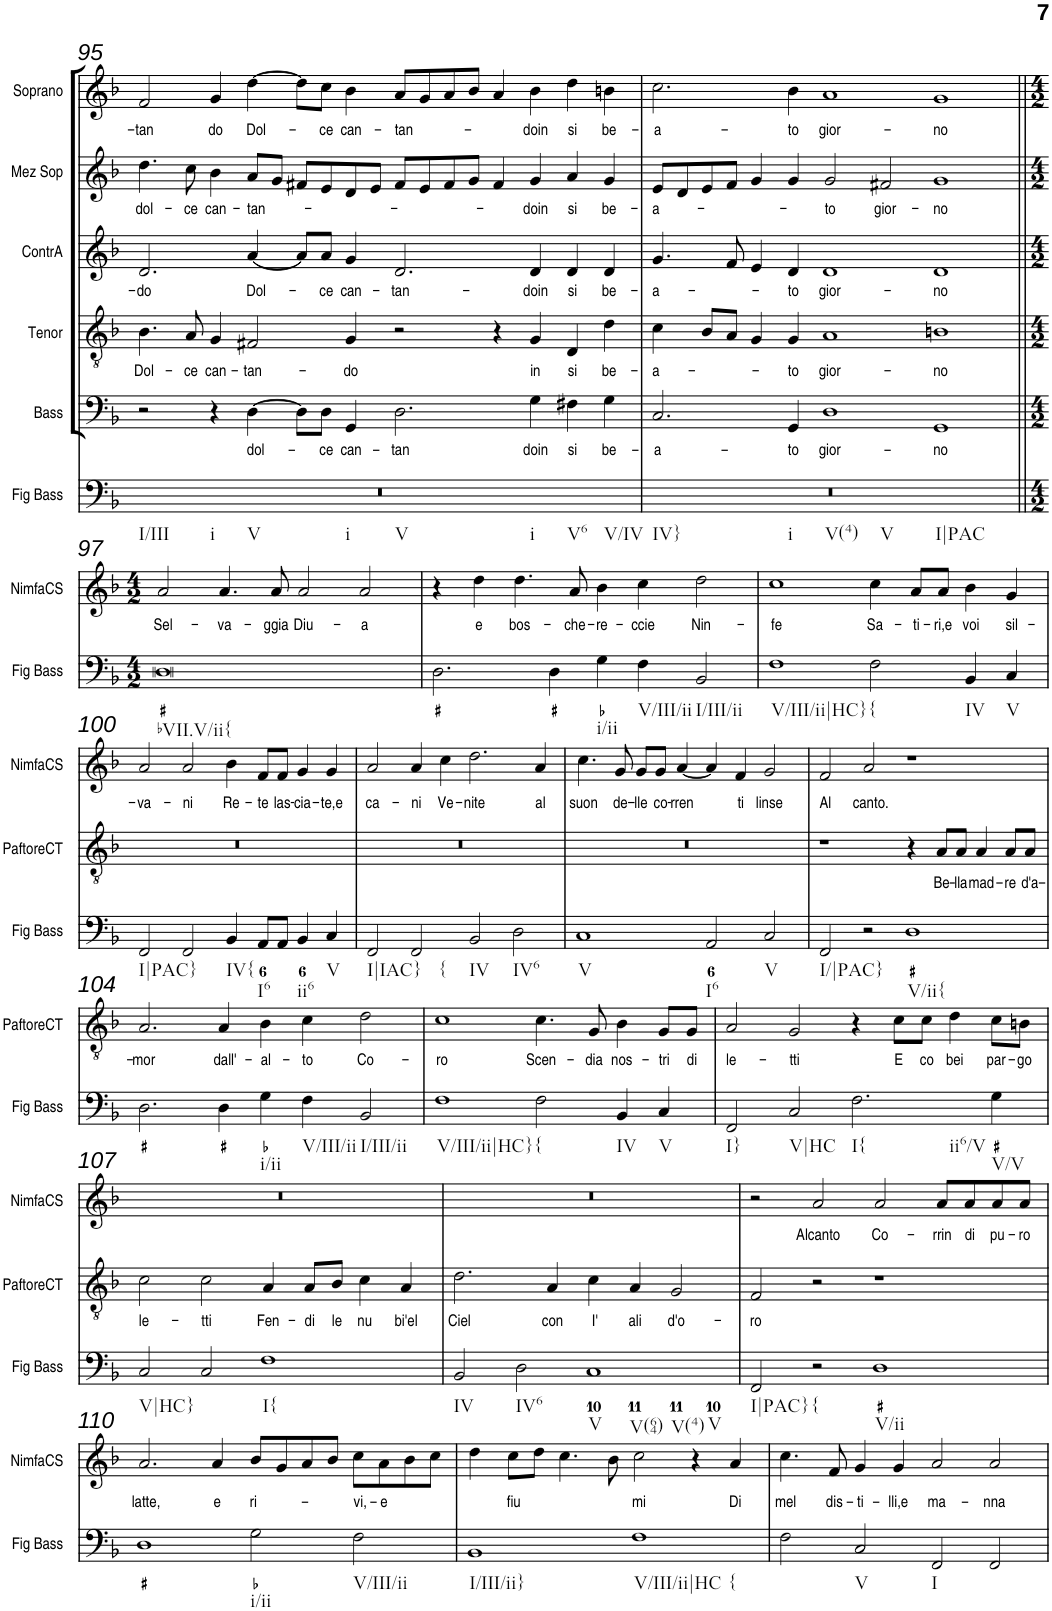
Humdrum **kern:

**kern	**kern	**text	**kern	**text	**kern	**text	**kern	**text	**kern	**text	**kern	**text	**kern	**text
*part8	*part7	*part7	*part6	*part6	*part5	*part5	*part4	*part4	*part3	*part3	*part2	*part2	*part1	*part1
*staff8	*staff7	*staff7	*staff6	*staff6	*staff5	*staff5	*staff4	*staff4	*staff3	*staff3	*staff2	*staff2	*staff1	*staff1
*I"Fig Bass	*I"Paftore del Coro	*	*I"Bass	*	*I"Tenor	*	*I"ContrA	*	*I"Mez Sop	*	*I"Soprano	*	*I"Nimfa del Coro	*
*I'Fig Bass	*	*	*I'Bass	*	*I'Tenor	*	*I'ContrA	*	*I'Mez Sop	*	*I'Soprano	*	*	*
!!LO:PB:g=z
*clefF4	*clefGv2	*	*clefF4	*	*clefGv2	*	*clefG2	*	*clefG2	*	*clefG2	*	*clefG2	*
*k[b-]	*k[b-]	*	*k[b-]	*	*k[b-]	*	*k[b-]	*	*k[b-]	*	*k[b-]	*	*k[b-]	*
*M6/2	*M6/2	*	*M6/2	*	*M6/2	*	*M6/2	*	*M6/2	*	*M6/2	*	*M6/2	*
=95	=95	=95	=95	=95	=95	=95	=95	=95	=95	=95	=95	=95	=95	=95
!LO:TX:b:t=I/III	!	!	!	!	!	!	!	!	!	!	!	!	!	!
!LO:TX:b:t=i	!	!	!	!	!	!	!	!	!	!	!	!	!	!
!LO:TX:b:t=V	!	!	!	!	!	!	!	!	!	!	!	!	!	!
!LO:TX:b:t=i	!	!	!	!	!	!	!	!	!	!	!	!	!	!
!LO:TX:b:t=V	!	!	!	!	!	!	!	!	!	!	!	!	!	!
!LO:TX:b:t=i	!	!	!	!	!	!	!	!	!	!	!	!	!	!
!LO:TX:b:t=V6	!	!	!	!	!	!	!	!	!	!	!	!	!	!
!LO:TX:b:t=V/IV	!	!	!	!	!	!	!	!	!	!	!	!	!	!
!	!	!	!	!	!	!LO:LY:b	!	!LO:LY:b	!	!LO:LY:b	!	!LO:LY:b	!	!
0.r	0.r	.	2r	.	4.B-\	Dol-	2.d/	-do	4.dd\	dol-	2f/	-tan	0.r	.
!	!	!	!	!	!	!LO:LY:b	!	!	!	!LO:LY:b	!	!	!	!
.	.	.	.	.	8A/	-ce	.	.	8cc\	-ce	.	.	.	.
!	!	!	!	!	!	!LO:LY:b	!	!	!	!LO:LY:b	!	!LO:LY:b	!	!
.	.	.	4r	.	4G/	can-	.	.	4b-\	can-	4g/	do	.	.
!	!	!	!	!LO:LY:b	!	!LO:LY:b	!	!LO:LY:b	!	!LO:LY:b	!	!LO:LY:b	!	!
.	.	.	[4D\	dol-	2F#X/	-tan-	[4a/	Dol-	8a/L	-tan-	[4dd\	Dol-	.	.
.	.	.	.	.	.	.	.	.	8g/J	.	.	.	.	.
.	.	.	8D\L]	.	.	.	8a/L]	.	8f#X/L	.	8dd\L]	.	.	.
!	!	!	!	!LO:LY:b	!	!	!	!LO:LY:b	!	!	!	!LO:LY:b	!	!
.	.	.	8D\J	-ce	.	.	8a/J	-ce	8e/	.	8cc\J	-ce	.	.
!	!	!	!	!LO:LY:b	!	!LO:LY:b	!	!LO:LY:b	!	!	!	!LO:LY:b	!	!
.	.	.	4GG/	can-	4G/	-do	4g/	can-	8d/	.	4b-\	can-	.	.
.	.	.	.	.	.	.	.	.	8e/J	.	.	.	.	.
!	!	!	!	!LO:LY:b	!	!	!	!LO:LY:b	!	!	!	!LO:LY:b	!	!
.	.	.	2.D\	-tan	2r	.	2.d/	-tan-	8f#/L	.	8a/L	-tan-	.	.
.	.	.	.	.	.	.	.	.	8e/	.	8g/	.	.	.
.	.	.	.	.	.	.	.	.	8f#/	.	8a/	.	.	.
.	.	.	.	.	.	.	.	.	8g/J	.	8b-/J	.	.	.
.	.	.	.	.	4r	.	.	.	4f#/	.	4a/	.	.	.
!	!	!	!	!LO:LY:b	!	!LO:LY:b	!	!LO:LY:b	!	!LO:LY:b	!	!LO:LY:b	!	!
.	.	.	4G\	doin	4G/	in	4d/	-doin	4g/	-doin	4b-\	-doin	.	.
!	!	!	!	!LO:LY:b	!	!LO:LY:b	!	!LO:LY:b	!	!LO:LY:b	!	!LO:LY:b	!	!
.	.	.	4F#X\	si	4D/	si	4d/	si	4a/	si	4dd\	si	.	.
!	!	!	!	!LO:LY:b	!	!LO:LY:b	!	!LO:LY:b	!	!LO:LY:b	!	!LO:LY:b	!	!
.	.	.	4G\	be-	4d\	be-	4d/	be-	4g/	be-	4bn\	be-	.	.
=96	=96	=96	=96	=96	=96	=96	=96	=96	=96	=96	=96	=96	=96	=96
!LO:TX:b:t=IV}	!	!	!	!	!	!	!	!	!	!	!	!	!	!
!LO:TX:b:t=i	!	!	!	!	!	!	!	!	!	!	!	!	!	!
!LO:TX:b:t=V(4)	!	!	!	!	!	!	!	!	!	!	!	!	!	!
!LO:TX:b:t=V	!	!	!	!	!	!	!	!	!	!	!	!	!	!
!LO:TX:b:t=I|PAC	!	!	!	!	!	!	!	!	!	!	!	!	!	!
!	!	!	!	!LO:LY:b	!	!LO:LY:b	!	!LO:LY:b	!	!LO:LY:b	!	!LO:LY:b	!	!
0.r	0.r	.	2.C/	-a-	4c\	-a-	4.g/	-a-	8e/L	-a-	2.cc\	-a-	0.r	.
.	.	.	.	.	.	.	.	.	8d/	.	.	.	.	.
.	.	.	.	.	8B-/L	.	.	.	8e/	.	.	.	.	.
.	.	.	.	.	8A/J	.	8f/	.	8f/J	.	.	.	.	.
.	.	.	.	.	4G/	.	4e/	.	4g/	.	.	.	.	.
!	!	!	!	!LO:LY:b	!	!LO:LY:b	!	!LO:LY:b	!	!	!	!LO:LY:b	!	!
.	.	.	4GG/	-to	4G/	-to	4d/	-to	4g/	.	4b-\	-to	.	.
!	!	!	!	!LO:LY:b	!	!LO:LY:b	!	!LO:LY:b	!	!LO:LY:b	!	!LO:LY:b	!	!
.	.	.	1D	gior-	1A	gior-	1d	gior-	2g/	to	1a	gior-	.	.
!	!	!	!	!	!	!	!	!	!	!LO:LY:b	!	!	!	!
.	.	.	.	.	.	.	.	.	2f#X/	gior-	.	.	.	.
!	!	!	!	!LO:LY:b	!	!LO:LY:b	!	!LO:LY:b	!	!LO:LY:b	!	!LO:LY:b	!	!
.	.	.	1GG	-no	1Bn	-no	1d	-no	1g	-no	1g	-no	.	.
!!LO:LB:g=z
=97||	=97||	=97||	=97||	=97||	=97||	=97||	=97||	=97||	=97||	=97||	=97||	=97||	=97||	=97||
*M4/2	*M4/2	*	*M4/2	*	*M4/2	*	*M4/2	*	*M4/2	*	*M4/2	*	*M4/2	*
!LO:TX:b:t=bVII.V/ii{	!	!	!	!	!	!	!	!	!	!	!	!	!	!
!	!	!	!	!	!	!	!	!	!	!	!	!	!	!LO:LY:b
0D	0r	.	0r	.	0r	.	0r	.	0r	.	0r	.	2a/	Sel-
!	!	!	!	!	!	!	!	!	!	!	!	!	!	!LO:LY:b
.	.	.	.	.	.	.	.	.	.	.	.	.	4.a/	-va-
!	!	!	!	!	!	!	!	!	!	!	!	!	!	!LO:LY:b
.	.	.	.	.	.	.	.	.	.	.	.	.	8a/	-ggia
!	!	!	!	!	!	!	!	!	!	!	!	!	!	!LO:LY:b
.	.	.	.	.	.	.	.	.	.	.	.	.	2a/	Diu-
!	!	!	!	!	!	!	!	!	!	!	!	!	!	!LO:LY:b
.	.	.	.	.	.	.	.	.	.	.	.	.	2a/	-a
=98	=98	=98	=98	=98	=98	=98	=98	=98	=98	=98	=98	=98	=98	=98
2.D\	0r	.	0r	.	0r	.	0r	.	0r	.	0r	.	4r	.
!	!	!	!	!	!	!	!	!	!	!	!	!	!	!LO:LY:b
.	.	.	.	.	.	.	.	.	.	.	.	.	4dd\	e
!	!	!	!	!	!	!	!	!	!	!	!	!	!	!LO:LY:b
.	.	.	.	.	.	.	.	.	.	.	.	.	4.dd\	bos-
4D\	.	.	.	.	.	.	.	.	.	.	.	.	.	.
!	!	!	!	!	!	!	!	!	!	!	!	!	!	!LO:LY:b
.	.	.	.	.	.	.	.	.	.	.	.	.	8a/	-che-
!LO:TX:b:t=i/ii	!	!	!	!	!	!	!	!	!	!	!	!	!	!
!	!	!	!	!	!	!	!	!	!	!	!	!	!	!LO:LY:b
4G\	.	.	.	.	.	.	.	.	.	.	.	.	4b-\	-re-
!LO:TX:b:t=V/III/ii	!	!	!	!	!	!	!	!	!	!	!	!	!	!
!	!	!	!	!	!	!	!	!	!	!	!	!	!	!LO:LY:b
4F\	.	.	.	.	.	.	.	.	.	.	.	.	4cc\	-ccie
!LO:TX:b:t=I/III/ii	!	!	!	!	!	!	!	!	!	!	!	!	!	!
!	!	!	!	!	!	!	!	!	!	!	!	!	!	!LO:LY:b
2BB-/	.	.	.	.	.	.	.	.	.	.	.	.	2dd\	Nin-
=99	=99	=99	=99	=99	=99	=99	=99	=99	=99	=99	=99	=99	=99	=99
!LO:TX:b:t=V/III/ii|HC}	!	!	!	!	!	!	!	!	!	!	!	!	!	!
!	!	!	!	!	!	!	!	!	!	!	!	!	!	!LO:LY:b
1F	0r	.	0r	.	0r	.	0r	.	0r	.	0r	.	1cc	-fe
!LO:TX:b:t={	!	!	!	!	!	!	!	!	!	!	!	!	!	!
!	!	!	!	!	!	!	!	!	!	!	!	!	!	!LO:LY:b
2F\	.	.	.	.	.	.	.	.	.	.	.	.	4cc\	Sa-
!	!	!	!	!	!	!	!	!	!	!	!	!	!	!LO:LY:b
.	.	.	.	.	.	.	.	.	.	.	.	.	8a/L	-ti-
!	!	!	!	!	!	!	!	!	!	!	!	!	!	!LO:LY:b
.	.	.	.	.	.	.	.	.	.	.	.	.	8a/J	-ri,e
!LO:TX:b:t=IV	!	!	!	!	!	!	!	!	!	!	!	!	!	!
!	!	!	!	!	!	!	!	!	!	!	!	!	!	!LO:LY:b
4BB-/	.	.	.	.	.	.	.	.	.	.	.	.	4b-\	voi
!LO:TX:b:t=V	!	!	!	!	!	!	!	!	!	!	!	!	!	!
!	!	!	!	!	!	!	!	!	!	!	!	!	!	!LO:LY:b
4C/	.	.	.	.	.	.	.	.	.	.	.	.	4g/	sil-
!!LO:LB:g=z
=100	=100	=100	=100	=100	=100	=100	=100	=100	=100	=100	=100	=100	=100	=100
!LO:TX:b:t=I|PAC}	!	!	!	!	!	!	!	!	!	!	!	!	!	!
!	!	!	!	!	!	!	!	!	!	!	!	!	!	!LO:LY:b
2FF/	0r	.	0r	.	0r	.	0r	.	0r	.	0r	.	2a/	-va-
!	!	!	!	!	!	!	!	!	!	!	!	!	!	!LO:LY:b
2FF/	.	.	.	.	.	.	.	.	.	.	.	.	2a/	-ni
!LO:TX:b:t=IV{	!	!	!	!	!	!	!	!	!	!	!	!	!	!
!	!	!	!	!	!	!	!	!	!	!	!	!	!	!LO:LY:b
4BB-/	.	.	.	.	.	.	.	.	.	.	.	.	4b-\	Re-
!LO:TX:b:t=I6	!	!	!	!	!	!	!	!	!	!	!	!	!	!
!	!	!	!	!	!	!	!	!	!	!	!	!	!	!LO:LY:b
8AA/L	.	.	.	.	.	.	.	.	.	.	.	.	8f/L	-te
!	!	!	!	!	!	!	!	!	!	!	!	!	!	!LO:LY:b
8AA/J	.	.	.	.	.	.	.	.	.	.	.	.	8f/J	las-
!LO:TX:b:t=ii6	!	!	!	!	!	!	!	!	!	!	!	!	!	!
!	!	!	!	!	!	!	!	!	!	!	!	!	!	!LO:LY:b
4BB-/	.	.	.	.	.	.	.	.	.	.	.	.	4g/	-cia-
!LO:TX:b:t=V	!	!	!	!	!	!	!	!	!	!	!	!	!	!
!	!	!	!	!	!	!	!	!	!	!	!	!	!	!LO:LY:b
4C/	.	.	.	.	.	.	.	.	.	.	.	.	4g/	-te,e
=101	=101	=101	=101	=101	=101	=101	=101	=101	=101	=101	=101	=101	=101	=101
!LO:TX:b:t=I|IAC}	!	!	!	!	!	!	!	!	!	!	!	!	!	!
!	!	!	!	!	!	!	!	!	!	!	!	!	!	!LO:LY:b
2FF/	0r	.	0r	.	0r	.	0r	.	0r	.	0r	.	2a/	ca-
!LO:TX:b:t={	!	!	!	!	!	!	!	!	!	!	!	!	!	!
!	!	!	!	!	!	!	!	!	!	!	!	!	!	!LO:LY:b
2FF/	.	.	.	.	.	.	.	.	.	.	.	.	4a/	-ni
!	!	!	!	!	!	!	!	!	!	!	!	!	!	!LO:LY:b
.	.	.	.	.	.	.	.	.	.	.	.	.	4cc\	Ve-
!LO:TX:b:t=IV	!	!	!	!	!	!	!	!	!	!	!	!	!	!
!	!	!	!	!	!	!	!	!	!	!	!	!	!	!LO:LY:b
2BB-/	.	.	.	.	.	.	.	.	.	.	.	.	2.dd\	-nite
!LO:TX:b:t=IV6	!	!	!	!	!	!	!	!	!	!	!	!	!	!
2D\	.	.	.	.	.	.	.	.	.	.	.	.	.	.
!	!	!	!	!	!	!	!	!	!	!	!	!	!	!LO:LY:b
.	.	.	.	.	.	.	.	.	.	.	.	.	4a/	al
=102	=102	=102	=102	=102	=102	=102	=102	=102	=102	=102	=102	=102	=102	=102
!LO:TX:b:t=V	!	!	!	!	!	!	!	!	!	!	!	!	!	!
!	!	!	!	!	!	!	!	!	!	!	!	!	!	!LO:LY:b
1C	0r	.	0r	.	0r	.	0r	.	0r	.	0r	.	4.cc\	suon
!	!	!	!	!	!	!	!	!	!	!	!	!	!	!LO:LY:b
.	.	.	.	.	.	.	.	.	.	.	.	.	8g/	de-
!	!	!	!	!	!	!	!	!	!	!	!	!	!	!LO:LY:b
.	.	.	.	.	.	.	.	.	.	.	.	.	8g/L	-lle
!	!	!	!	!	!	!	!	!	!	!	!	!	!	!LO:LY:b
.	.	.	.	.	.	.	.	.	.	.	.	.	8g/J	co-
!	!	!	!	!	!	!	!	!	!	!	!	!	!	!LO:LY:b
.	.	.	.	.	.	.	.	.	.	.	.	.	[4a/	-rren
!LO:TX:b:t=I6	!	!	!	!	!	!	!	!	!	!	!	!	!	!
2AA/	.	.	.	.	.	.	.	.	.	.	.	.	4a/]	.
!	!	!	!	!	!	!	!	!	!	!	!	!	!	!LO:LY:b
.	.	.	.	.	.	.	.	.	.	.	.	.	4f/	ti
!LO:TX:b:t=V	!	!	!	!	!	!	!	!	!	!	!	!	!	!
!	!	!	!	!	!	!	!	!	!	!	!	!	!	!LO:LY:b
2C/	.	.	.	.	.	.	.	.	.	.	.	.	2g/	linse
=103	=103	=103	=103	=103	=103	=103	=103	=103	=103	=103	=103	=103	=103	=103
!LO:TX:b:t=I/|PAC}	!	!	!	!	!	!	!	!	!	!	!	!	!	!
!	!	!	!	!	!	!	!	!	!	!	!	!	!	!LO:LY:b
2FF/	1r	.	0r	.	0r	.	0r	.	0r	.	0r	.	2f/	Al
!	!	!	!	!	!	!	!	!	!	!	!	!	!	!LO:LY:b
2r	.	.	.	.	.	.	.	.	.	.	.	.	2a/	canto.
!LO:TX:b:t=V/ii{	!	!	!	!	!	!	!	!	!	!	!	!	!	!
1D	4r	.	.	.	.	.	.	.	.	.	.	.	1r	.
!	!	!LO:LY:b	!	!	!	!	!	!	!	!	!	!	!	!
.	8A/L	Be-	.	.	.	.	.	.	.	.	.	.	.	.
!	!	!LO:LY:b	!	!	!	!	!	!	!	!	!	!	!	!
.	8A/J	-lla	.	.	.	.	.	.	.	.	.	.	.	.
!	!	!LO:LY:b	!	!	!	!	!	!	!	!	!	!	!	!
.	4A/	mad-	.	.	.	.	.	.	.	.	.	.	.	.
!	!	!LO:LY:b	!	!	!	!	!	!	!	!	!	!	!	!
.	8A/L	-re	.	.	.	.	.	.	.	.	.	.	.	.
!	!	!LO:LY:b	!	!	!	!	!	!	!	!	!	!	!	!
.	8A/J	d'a-	.	.	.	.	.	.	.	.	.	.	.	.
!!LO:LB:g=z
=104	=104	=104	=104	=104	=104	=104	=104	=104	=104	=104	=104	=104	=104	=104
!	!	!LO:LY:b	!	!	!	!	!	!	!	!	!	!	!	!
2.D\	2.A/	-mor	0r	.	0r	.	0r	.	0r	.	0r	.	0r	.
!	!	!LO:LY:b	!	!	!	!	!	!	!	!	!	!	!	!
4D\	4A/	dall'-	.	.	.	.	.	.	.	.	.	.	.	.
!LO:TX:b:t=i/ii	!	!	!	!	!	!	!	!	!	!	!	!	!	!
!	!	!LO:LY:b	!	!	!	!	!	!	!	!	!	!	!	!
4G\	4B-\	-al-	.	.	.	.	.	.	.	.	.	.	.	.
!LO:TX:b:t=V/III/ii	!	!	!	!	!	!	!	!	!	!	!	!	!	!
!	!	!LO:LY:b	!	!	!	!	!	!	!	!	!	!	!	!
4F\	4c\	-to	.	.	.	.	.	.	.	.	.	.	.	.
!LO:TX:b:t=I/III/ii	!	!	!	!	!	!	!	!	!	!	!	!	!	!
!	!	!LO:LY:b	!	!	!	!	!	!	!	!	!	!	!	!
2BB-/	2d\	Co-	.	.	.	.	.	.	.	.	.	.	.	.
=105	=105	=105	=105	=105	=105	=105	=105	=105	=105	=105	=105	=105	=105	=105
!LO:TX:b:t=V/III/ii|HC}	!	!	!	!	!	!	!	!	!	!	!	!	!	!
!	!	!LO:LY:b	!	!	!	!	!	!	!	!	!	!	!	!
1F	1c	-ro	0r	.	0r	.	0r	.	0r	.	0r	.	0r	.
!LO:TX:b:t={	!	!	!	!	!	!	!	!	!	!	!	!	!	!
!	!	!LO:LY:b	!	!	!	!	!	!	!	!	!	!	!	!
2F\	4.c\	Scen-	.	.	.	.	.	.	.	.	.	.	.	.
!	!	!LO:LY:b	!	!	!	!	!	!	!	!	!	!	!	!
.	8G/	-dia	.	.	.	.	.	.	.	.	.	.	.	.
!LO:TX:b:t=IV	!	!	!	!	!	!	!	!	!	!	!	!	!	!
!	!	!LO:LY:b	!	!	!	!	!	!	!	!	!	!	!	!
4BB-/	4B-\	nos-	.	.	.	.	.	.	.	.	.	.	.	.
!LO:TX:b:t=V	!	!	!	!	!	!	!	!	!	!	!	!	!	!
!	!	!LO:LY:b	!	!	!	!	!	!	!	!	!	!	!	!
4C/	8G/L	-tri	.	.	.	.	.	.	.	.	.	.	.	.
!	!	!LO:LY:b	!	!	!	!	!	!	!	!	!	!	!	!
.	8G/J	di	.	.	.	.	.	.	.	.	.	.	.	.
=106	=106	=106	=106	=106	=106	=106	=106	=106	=106	=106	=106	=106	=106	=106
!LO:TX:b:t=I}	!	!	!	!	!	!	!	!	!	!	!	!	!	!
!	!	!LO:LY:b	!	!	!	!	!	!	!	!	!	!	!	!
2FF/	2A/	le-	0r	.	0r	.	0r	.	0r	.	0r	.	0r	.
!LO:TX:b:t=V|HC	!	!	!	!	!	!	!	!	!	!	!	!	!	!
!	!	!LO:LY:b	!	!	!	!	!	!	!	!	!	!	!	!
2C/	2G/	-tti	.	.	.	.	.	.	.	.	.	.	.	.
!LO:TX:b:t=I{	!	!	!	!	!	!	!	!	!	!	!	!	!	!
!LO:TX:b:t=ii6/V	!	!	!	!	!	!	!	!	!	!	!	!	!	!
2.F\	4r	.	.	.	.	.	.	.	.	.	.	.	.	.
!	!	!LO:LY:b	!	!	!	!	!	!	!	!	!	!	!	!
.	8c\L	E	.	.	.	.	.	.	.	.	.	.	.	.
!	!	!LO:LY:b	!	!	!	!	!	!	!	!	!	!	!	!
.	8c\J	co	.	.	.	.	.	.	.	.	.	.	.	.
!	!	!LO:LY:b	!	!	!	!	!	!	!	!	!	!	!	!
.	4d\	bei	.	.	.	.	.	.	.	.	.	.	.	.
!LO:TX:b:t=V/V	!	!	!	!	!	!	!	!	!	!	!	!	!	!
!	!	!LO:LY:b	!	!	!	!	!	!	!	!	!	!	!	!
4G\	8c\L	par-	.	.	.	.	.	.	.	.	.	.	.	.
!	!	!LO:LY:b	!	!	!	!	!	!	!	!	!	!	!	!
.	8Bn\J	-go	.	.	.	.	.	.	.	.	.	.	.	.
!!LO:LB:g=z
=107	=107	=107	=107	=107	=107	=107	=107	=107	=107	=107	=107	=107	=107	=107
!LO:TX:b:t=V|HC}	!	!	!	!	!	!	!	!	!	!	!	!	!	!
!	!	!LO:LY:b	!	!	!	!	!	!	!	!	!	!	!	!
2C/	2c\	le-	0r	.	0r	.	0r	.	0r	.	0r	.	0r	.
!	!	!LO:LY:b	!	!	!	!	!	!	!	!	!	!	!	!
2C/	2c\	-tti	.	.	.	.	.	.	.	.	.	.	.	.
!LO:TX:b:t=I{	!	!	!	!	!	!	!	!	!	!	!	!	!	!
!	!	!LO:LY:b	!	!	!	!	!	!	!	!	!	!	!	!
1F	4A/	Fen-	.	.	.	.	.	.	.	.	.	.	.	.
!	!	!LO:LY:b	!	!	!	!	!	!	!	!	!	!	!	!
.	8A/L	-di	.	.	.	.	.	.	.	.	.	.	.	.
!	!	!LO:LY:b	!	!	!	!	!	!	!	!	!	!	!	!
.	8B-/J	le	.	.	.	.	.	.	.	.	.	.	.	.
!	!	!LO:LY:b	!	!	!	!	!	!	!	!	!	!	!	!
.	4c\	nu	.	.	.	.	.	.	.	.	.	.	.	.
!	!	!LO:LY:b	!	!	!	!	!	!	!	!	!	!	!	!
.	4A/	bi'el	.	.	.	.	.	.	.	.	.	.	.	.
=108	=108	=108	=108	=108	=108	=108	=108	=108	=108	=108	=108	=108	=108	=108
!LO:TX:b:t=IV	!	!	!	!	!	!	!	!	!	!	!	!	!	!
!	!	!LO:LY:b	!	!	!	!	!	!	!	!	!	!	!	!
2BB-/	2.d\	Ciel	0r	.	0r	.	0r	.	0r	.	0r	.	0r	.
!LO:TX:b:t=IV6	!	!	!	!	!	!	!	!	!	!	!	!	!	!
2D\	.	.	.	.	.	.	.	.	.	.	.	.	.	.
!	!	!LO:LY:b	!	!	!	!	!	!	!	!	!	!	!	!
.	4A/	con	.	.	.	.	.	.	.	.	.	.	.	.
!LO:TX:b:t=V	!	!	!	!	!	!	!	!	!	!	!	!	!	!
!LO:TX:b:t=V(64)	!	!	!	!	!	!	!	!	!	!	!	!	!	!
!LO:TX:b:t=V(4)	!	!	!	!	!	!	!	!	!	!	!	!	!	!
!LO:TX:b:t=V	!	!	!	!	!	!	!	!	!	!	!	!	!	!
!	!	!LO:LY:b	!	!	!	!	!	!	!	!	!	!	!	!
1C	4c\	I'	.	.	.	.	.	.	.	.	.	.	.	.
!	!	!LO:LY:b	!	!	!	!	!	!	!	!	!	!	!	!
.	4A/	ali	.	.	.	.	.	.	.	.	.	.	.	.
!	!	!LO:LY:b	!	!	!	!	!	!	!	!	!	!	!	!
.	2G/	d'o-	.	.	.	.	.	.	.	.	.	.	.	.
=109	=109	=109	=109	=109	=109	=109	=109	=109	=109	=109	=109	=109	=109	=109
!LO:TX:b:t=I|PAC}	!	!	!	!	!	!	!	!	!	!	!	!	!	!
!	!	!LO:LY:b	!	!	!	!	!	!	!	!	!	!	!	!
2FF/	2F/	-ro	0r	.	0r	.	0r	.	0r	.	0r	.	2r	.
!LO:TX:b:t={	!	!	!	!	!	!	!	!	!	!	!	!	!	!
!	!	!	!	!	!	!	!	!	!	!	!	!	!	!LO:LY:b
2r	2r	.	.	.	.	.	.	.	.	.	.	.	2a/	Alcanto
!LO:TX:b:t=V/ii	!	!	!	!	!	!	!	!	!	!	!	!	!	!
!	!	!	!	!	!	!	!	!	!	!	!	!	!	!LO:LY:b
1D	1r	.	.	.	.	.	.	.	.	.	.	.	2a/	Co-
!	!	!	!	!	!	!	!	!	!	!	!	!	!	!LO:LY:b
.	.	.	.	.	.	.	.	.	.	.	.	.	8a/L	-rrin
!	!	!	!	!	!	!	!	!	!	!	!	!	!	!LO:LY:b
.	.	.	.	.	.	.	.	.	.	.	.	.	8a/	di
!	!	!	!	!	!	!	!	!	!	!	!	!	!	!LO:LY:b
.	.	.	.	.	.	.	.	.	.	.	.	.	8a/	pu-
!	!	!	!	!	!	!	!	!	!	!	!	!	!	!LO:LY:b
.	.	.	.	.	.	.	.	.	.	.	.	.	8a/J	-ro
!!LO:LB:g=z
=110	=110	=110	=110	=110	=110	=110	=110	=110	=110	=110	=110	=110	=110	=110
!	!	!	!	!	!	!	!	!	!	!	!	!	!	!LO:LY:b
1D	0r	.	0r	.	0r	.	0r	.	0r	.	0r	.	2.a/	latte,
!	!	!	!	!	!	!	!	!	!	!	!	!	!	!LO:LY:b
.	.	.	.	.	.	.	.	.	.	.	.	.	4a/	e
!LO:TX:b:t=i/ii	!	!	!	!	!	!	!	!	!	!	!	!	!	!
!	!	!	!	!	!	!	!	!	!	!	!	!	!	!LO:LY:b
2G\	.	.	.	.	.	.	.	.	.	.	.	.	8b-/L	ri-
.	.	.	.	.	.	.	.	.	.	.	.	.	8g/	.
.	.	.	.	.	.	.	.	.	.	.	.	.	8a/	.
.	.	.	.	.	.	.	.	.	.	.	.	.	8b-/J	.
!LO:TX:b:t=V/III/ii	!	!	!	!	!	!	!	!	!	!	!	!	!	!
!	!	!	!	!	!	!	!	!	!	!	!	!	!	!LO:LY:b
2F\	.	.	.	.	.	.	.	.	.	.	.	.	8cc\L	-vi,-
!	!	!	!	!	!	!	!	!	!	!	!	!	!	!LO:LY:b
.	.	.	.	.	.	.	.	.	.	.	.	.	8a\	-e
.	.	.	.	.	.	.	.	.	.	.	.	.	8b-\	.
.	.	.	.	.	.	.	.	.	.	.	.	.	8cc\J	.
=111	=111	=111	=111	=111	=111	=111	=111	=111	=111	=111	=111	=111	=111	=111
!LO:TX:b:t=I/III/ii}	!	!	!	!	!	!	!	!	!	!	!	!	!	!
1BB-	0r	.	0r	.	0r	.	0r	.	0r	.	0r	.	4dd\	.
!	!	!	!	!	!	!	!	!	!	!	!	!	!	!LO:LY:b
.	.	.	.	.	.	.	.	.	.	.	.	.	8cc\L	fiu
.	.	.	.	.	.	.	.	.	.	.	.	.	8dd\J	.
.	.	.	.	.	.	.	.	.	.	.	.	.	4.cc\	.
.	.	.	.	.	.	.	.	.	.	.	.	.	8b-\	.
!LO:TX:b:t=V/III/ii|HC	!	!	!	!	!	!	!	!	!	!	!	!	!	!
!LO:TX:b:t={	!	!	!	!	!	!	!	!	!	!	!	!	!	!
!	!	!	!	!	!	!	!	!	!	!	!	!	!	!LO:LY:b
1F	.	.	.	.	.	.	.	.	.	.	.	.	2cc\	mi
.	.	.	.	.	.	.	.	.	.	.	.	.	4r	.
!	!	!	!	!	!	!	!	!	!	!	!	!	!	!LO:LY:b
.	.	.	.	.	.	.	.	.	.	.	.	.	4a/	Di
=112	=112	=112	=112	=112	=112	=112	=112	=112	=112	=112	=112	=112	=112	=112
!	!	!	!	!	!	!	!	!	!	!	!	!	!	!LO:LY:b
2F\	0r	.	0r	.	0r	.	0r	.	0r	.	0r	.	4.cc\	mel
!	!	!	!	!	!	!	!	!	!	!	!	!	!	!LO:LY:b
.	.	.	.	.	.	.	.	.	.	.	.	.	8f/	dis-
!LO:TX:b:t=V	!	!	!	!	!	!	!	!	!	!	!	!	!	!
!	!	!	!	!	!	!	!	!	!	!	!	!	!	!LO:LY:b
2C/	.	.	.	.	.	.	.	.	.	.	.	.	4g/	-ti-
!	!	!	!	!	!	!	!	!	!	!	!	!	!	!LO:LY:b
.	.	.	.	.	.	.	.	.	.	.	.	.	4g/	-lli,e
!LO:TX:b:t=I	!	!	!	!	!	!	!	!	!	!	!	!	!	!
!	!	!	!	!	!	!	!	!	!	!	!	!	!	!LO:LY:b
2FF/	.	.	.	.	.	.	.	.	.	.	.	.	2a/	ma-
!	!	!	!	!	!	!	!	!	!	!	!	!	!	!LO:LY:b
2FF/	.	.	.	.	.	.	.	.	.	.	.	.	2a/	-nna
=	=	=	=	=	=	=	=	=	=	=	=	=	=	=
*-	*-	*-	*-	*-	*-	*-	*-	*-	*-	*-	*-	*-	*-	*-
